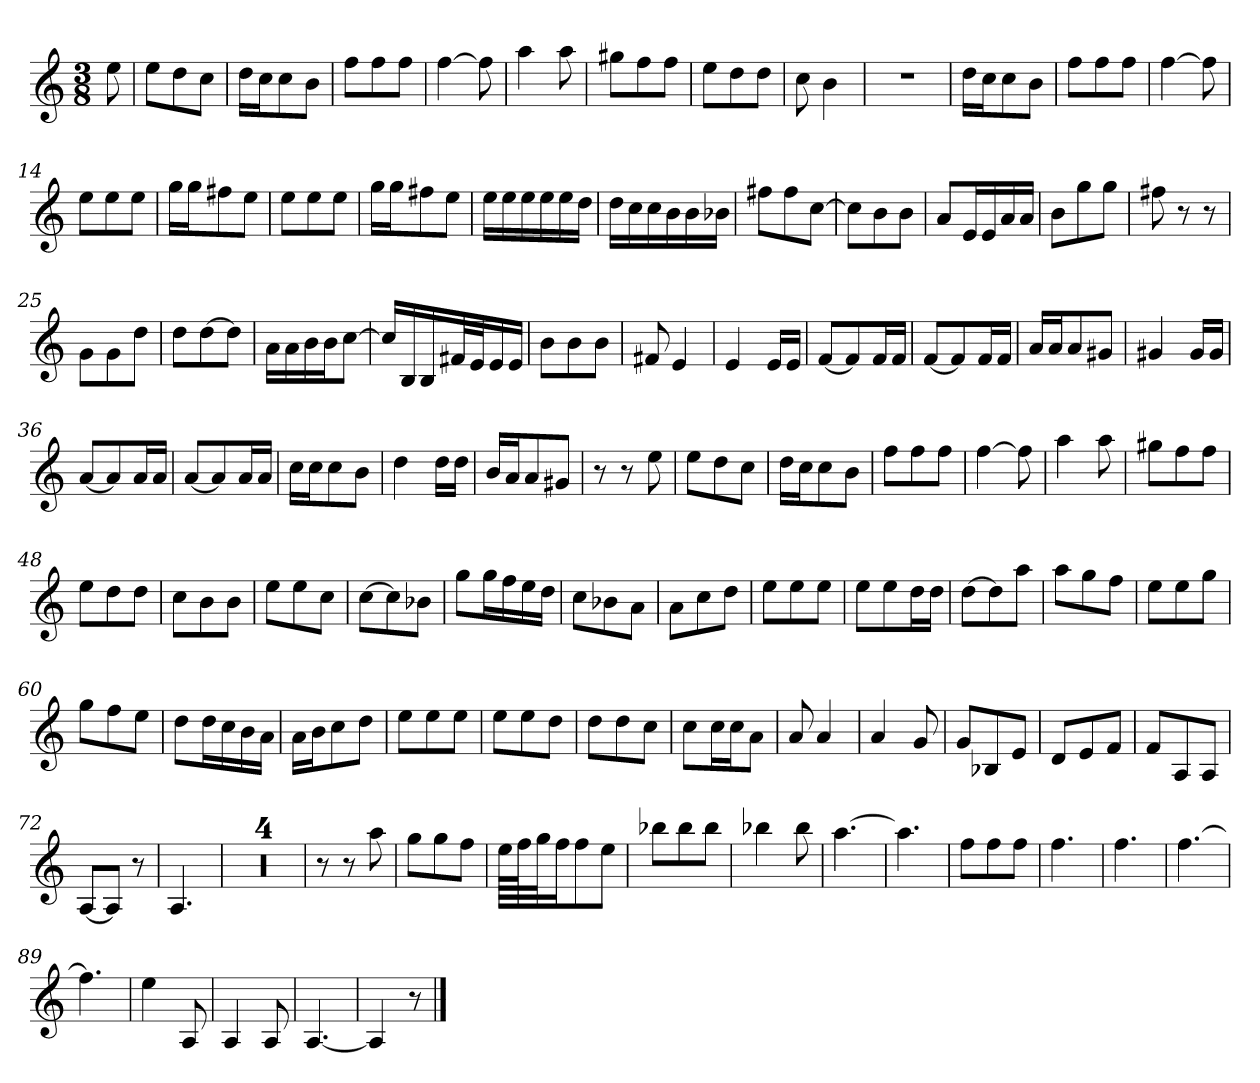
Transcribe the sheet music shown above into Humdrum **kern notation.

**kern
*part1
*staff1
*clefG2
*k[]
*C:
*M3/8
=
8ee
=2
8ee\L
8dd\
8cc\J
=3
16dd\LL
16cc\J
8cc\
8b\J
=4
8ff\L
8ff\
8ff\J
=5
[4ff
8ff]
=6
4aa
8aa
=7
8gg#X\L
8ff\
8ff\J
=8
8ee\L
8dd\
8dd\J
=9
8cc
4b
=10
4.r
=11
16dd\LL
16cc\J
8cc\
8b\J
=12
8ff\L
8ff\
8ff\J
=13
[4ff
8ff]
=14
8ee\L
8ee\
8ee\J
=15
16gg\LL
16gg\J
8ff#X\
8ee\J
=16
8ee\L
8ee\
8ee\J
=17
16gg\LL
16gg\J
8ff#X\
8ee\J
=18
16ee\LL
16ee\
16ee\
16ee\
16ee\
16dd\JJ
=19
16dd\LL
16cc\
16cc\
16b\
16b\
16b-X\JJ
=20
8ff#X\L
8ff#\
[8cc\J
=21
8cc\L]
8b\
8b\J
=22
8a/L
16e/L
16e/
16a/
16a/JJ
=23
8b\L
8gg\
8gg\J
=24
8ff#X
8r
8r
=25
8g\L
8g\
8dd\J
=26
8dd\L
[8dd\
8dd\J]
=27
16a\LL
16a\
16b\
16b\J
[8cc\J
=28
16cc/LL]
16B/
16B/
32f#X/L
32e/J
16e/
16e/JJ
=29
8b\L
8b\
8b\J
=30
8f#X
4e
=31
4e
16e/LL
16e/JJ
=32
[8f/L
8f/]
16f/L
16f/JJ
=33
[8f/L
8f/]
16f/L
16f/JJ
=34
16a/LL
16a/J
8a/
8g#X/J
=35
4g#X
16g#/LL
16g#/JJ
=36
[8a/L
8a/]
16a/L
16a/JJ
=37
[8a/L
8a/]
16a/L
16a/JJ
=38
16cc\LL
16cc\J
8cc\
8b\J
=39
4dd
16dd\LL
16dd\JJ
=40
16b/LL
16a/J
8a/
8g#X/J
=41
8r
8r
8ee
=42
8ee\L
8dd\
8cc\J
=43
16dd\LL
16cc\J
8cc\
8b\J
=44
8ff\L
8ff\
8ff\J
=45
[4ff
8ff]
=46
4aa
8aa
=47
8gg#X\L
8ff\
8ff\J
=48
8ee\L
8dd\
8dd\J
=49
8cc\L
8b\
8b\J
=50
8ee\L
8ee\
8cc\J
=51
[8cc\L
8cc\]
8b-X\J
=52
8gg\L
16gg\L
16ff\
16ee\
16dd\JJ
=53
8cc\L
8b-X\
8a\J
=54
8a\L
8cc\
8dd\J
=55
8ee\L
8ee\
8ee\J
=56
8ee\L
8ee\
16dd\L
16dd\JJ
=57
[8dd\L
8dd\]
8aa\J
=58
8aa\L
8gg\
8ff\J
=59
8ee\L
8ee\
8gg\J
=60
8gg\L
8ff\
8ee\J
=61
8dd\L
16dd\L
16cc\
16b\
16a\JJ
=62
16a\LL
16b\J
8cc\
8dd\J
=63
8ee\L
8ee\
8ee\J
=64
8ee\L
8ee\
8dd\J
=65
8dd\L
8dd\
8cc\J
=66
8cc\L
16cc\L
16cc\J
8a\J
=67
8a
4a
=68
4a
8g
=69
8g/L
8B-X/
8e/J
=70
8d/L
8e/
8f/J
=71
8f/L
8A/
8A/J
=72
[8A/L
8A/J]
8r
=73
4.A
=74
4.r
=75
4.r
=76
4.r
=77
4.r
=78
8r
8r
8aa
=79
8gg\L
8gg\
8ff\J
=80
64ee\LLLL
64ff\J
32gg\J
16ff\J
8ff\
8ee\J
=81
8bb-X\L
8bb-\
8bb-\J
=82
4bb-X
8bb-
=83
[4.aa
=84
4.aa]
=85
8ff\L
8ff\
8ff\J
=86
4.ff
=87
4.ff
=88
[4.ff
=89
4.ff]
=90
4ee
8A
=91
4A
8A
=92
[4.A
=93
4A]
8r
==
*-
